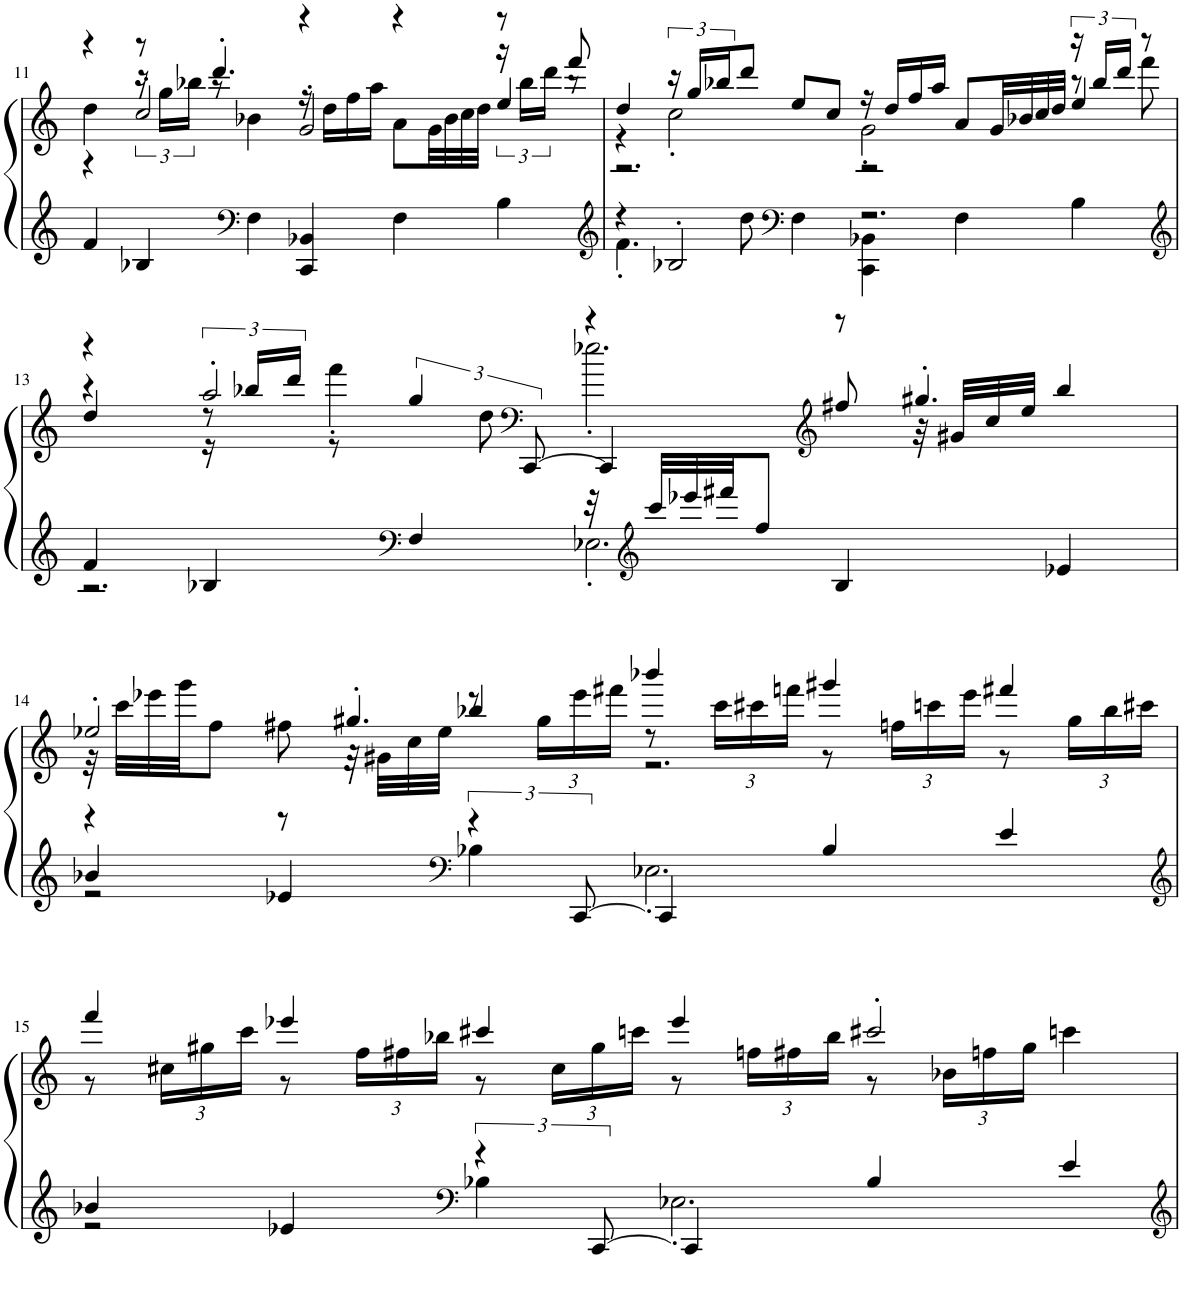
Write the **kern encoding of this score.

**kern	**kern
*part1	*part1
*staff2	*staff1
*I"Piano	*
*I'Pno.	*
!!LO:PB:g=z
*clefG2	*clefG2
*k[]	*k[]
*M6/4	*M6/4
=11	=11
*	*^
*	*	*^
4f/	4r	4dd\	4r
4B-X/	8r	24r	2cc'/
.	.	24gg\LL	.
.	.	24bb-X\JJ	.
.	4.ddd'/	8r	.
*clefF4	*	*	*
4F\	.	4b-X\	.
4CC/ 4BB-X/	4r	16r	2g'/
.	.	16dd\LL	.
.	.	16ff\	.
.	.	16aa\JJ	.
4F\	4r	8a\L	.
.	.	32g\LL	.
.	.	32b-\	.
.	.	32cc\	.
.	.	32dd\JJJ	.
4B-\	8r	24r	4ee/
.	.	24bb-\LL	.
.	.	24ddd\JJ	.
.	8fff/	8r	.
=12	=12	=12	=12
*clefG2	*	*	*
*^	*	*	*
4r	4.f'\	4dd/	4r	2.r
2B-X'/	.	24r	2cc'\	.
.	.	24gg/LL	.	.
.	.	24bb-X/J	.	.
.	8dd\	8ddd/J	.	.
*clefF4	*	*	*	*
.	4F\	8ee/L	.	.
.	.	8cc/J	.	.
2.r	4CC\ 4BB-X\	16r	2g'\	2r
.	.	16dd/LL	.	.
.	.	16ff/	.	.
.	.	16aa/JJ	.	.
.	4F\	8a/L	.	.
.	.	32g/LL	.	.
.	.	32b-X/	.	.
.	.	32cc/	.	.
.	.	32dd/JJJ	.	.
.	4B-\	24r	8r	4ee/
.	.	24bb-/LL	.	.
.	.	24ddd/JJ	.	.
.	.	8r	8fff\	.
!!LO:LB:g=z	!!	!!
=13	=13	=13	=13	=13
*clefG2	*	*	*	*
4f/	2.r	4r	4r	4dd/
4B-X/	.	2aa'/	8r	24r
.	.	.	.	24bb-X/LL
.	.	.	.	24ddd/JJ
.	.	.	4fff'\	8r
*clefF4	*	*	*	*
4F/	.	.	.	6gg/
.	.	.	8dd\	.
*	*	*clefF4	*	*
.	.	.	.	[12CC/
32r	2.E-X'\	4r	2.ee-X'\	4CC/]
*clefG2	*	*	*	*
32ccc/LLL	.	.	.	.
32eee-X/	.	.	.	.
32fff#X/JJ	.	.	.	.
8ff/J	.	.	.	.
*	*	*clefG2	*	*
4B-/	.	8r	.	8ff#X/
.	.	4.gg#X'/	.	32r
.	.	.	.	32g#X/LLL
.	.	.	.	32cc/
.	.	.	.	32ee-/JJJ
4e-X/	.	.	.	4bb-/
!!LO:LB:g=z	!!	!!
=14	=14	=14	=14	=14
4b-X/	2r	2ee-X'/	32r	4r
.	.	.	32ccc\LLL	.
.	.	.	32eee-X\	.
.	.	.	32ggg\JJ	.
.	.	.	8ff\J	.
4e-X/	.	.	8ff#X\	8r
.	.	.	32r	4.gg#X'/
.	.	.	32g#X\LLL	.
.	.	.	32cc\	.
.	.	.	32ee-\JJJ	.
*clefF4	*	*	*	*
6r	4B-X\	4bb-X/	8r	.
*	*	*	*Xbrackettup	*
.	.	.	24gg#\LL	.
[12CC/	.	.	24eee-\	.
.	.	.	24fff#X\JJ	.
4CC/]	2.E-X'\	4bbb-X/	8r	2.r
.	.	.	24ccc\LL	.
.	.	.	24ccc#X\	.
.	.	.	24fffn\JJ	.
4B-/	.	4ggg#X/	8r	.
.	.	.	24ffn\LL	.
.	.	.	24cccn\	.
.	.	.	24eee-\JJ	.
4e-/	.	4fff#X/	8r	.
.	.	.	24gg#\LL	.
.	.	.	24bb-\	.
.	.	.	24ccc#X\JJ	.
*	*	*v	*v	*v
!!LO:LB:g=z
=15	=15	=15
*clefG2	*	*
*	*	*^
4b-X/	2r	4fff/	8r
.	.	.	24cc#X\LL
.	.	.	24gg#X\
.	.	.	24ccc\JJ
4e-X/	.	4eee-X/	8r
.	.	.	24ff\LL
.	.	.	24ff#X\
.	.	.	24bb-X\JJ
*clefF4	*	*	*
6r	4B-X\	4ccc#X/	8r
.	.	.	24cc#\LL
[12CC/	.	.	24gg#\
.	.	.	24cccn\JJ
4CC/]	2.E-X'\	4eee-/	8r
.	.	.	24ffn\LL
.	.	.	24ff#X\
.	.	.	24bb-\JJ
4B-/	.	2ccc#X'/	8r
.	.	.	24b-X\LL
.	.	.	24ffn\
.	.	.	24gg#\JJ
4e-/	.	.	4cccn\
*v	*v	*	*
*	*v	*v
=	=
*-	*-
